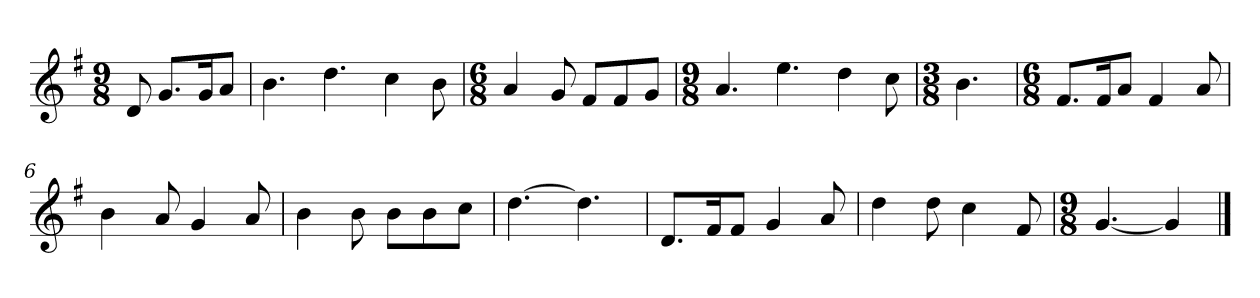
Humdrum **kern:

**kern
*part1
*staff1
*k[f#]
*M9/8
*MM120
=
8d
8.gL
16gK
8aJ
=1
4.b
4.dd
4cc
8b
=2
*M6/8
4a
8g
8f#L
8f#
8gJ
=3
*M9/8
4.a
4.ee
4dd
8cc
=4
*M3/8
4.b
=5
*M6/8
8.f#L
16f#K
8aJ
4f#
8a
=6
4b
8a
4g
8a
=7
4b
8b
8bL
8b
8ccJ
=8
[4.dd
4.dd]
=9
8.dL
16f#K
8f#J
4g
8a
=10
4dd
8dd
4cc
8f#
=11
*M9/8
[4.g
4g]
==
*-
